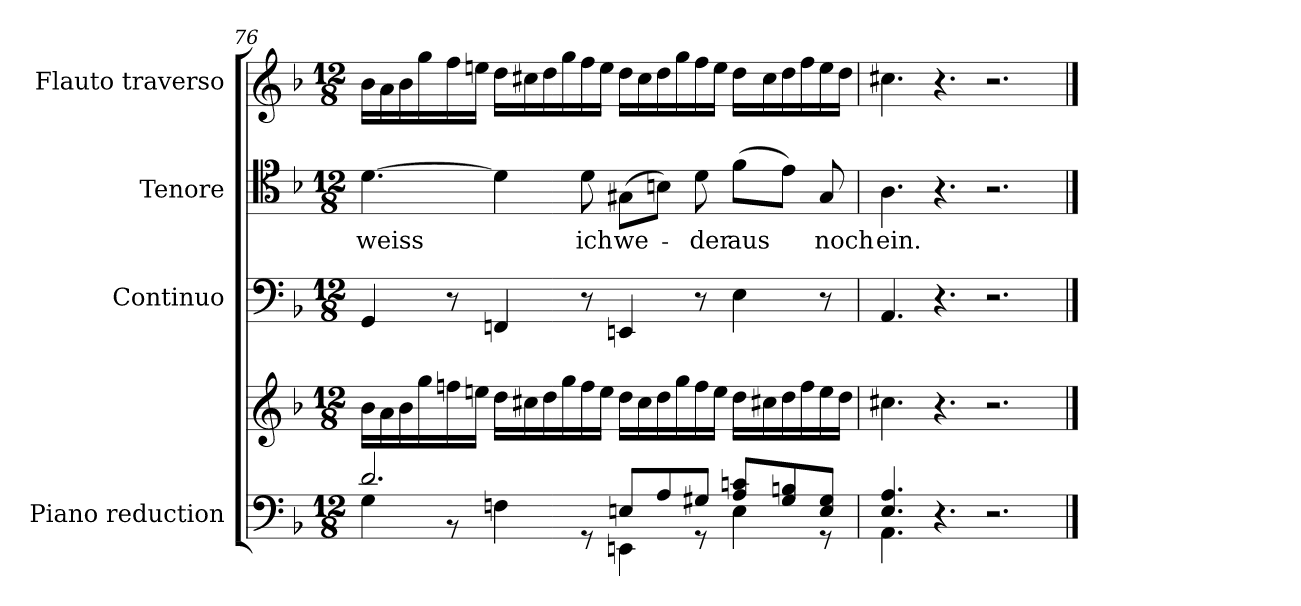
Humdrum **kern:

**kern	**kern	**kern	**kern	**text	**kern
*part4	*part4	*part3	*part2	*part2	*part1
*staff5	*staff4	*staff3	*staff2	*staff2	*staff1
*I"Piano reduction	*	*I"Continuo	*I"Tenore	*	*I"Flauto traverso
*I'Pno	*	*	*	*	*I'Fl
*clefF4	*clefG2	*clefF4	*clefC4	*	*clefG2
*k[b-]	*k[b-]	*k[b-]	*k[b-]	*	*k[b-]
*M12/8	*M12/8	*M12/8	*M12/8	*	*M12/8
=76	=76	=76	=76	=76	=76
*^	*	*	*	*	*
!	!	!	!	!	!LO:LY:b	!
2.d/	4G\	16b-\LL	4GG/	[4.d\	weiss	16b-\LL
.	.	16a\	.	.	.	16a\
.	.	16b-\	.	.	.	16b-\
.	.	16gg\	.	.	.	16gg\
.	8r	16ffn\	8r	.	.	16ff\
.	.	16een\JJ	.	.	.	16een\JJ
.	4Fn\	16dd\LL	4FFn/	4d\]	.	16dd\LL
.	.	16cc#X\	.	.	.	16cc#X\
.	.	16dd\	.	.	.	16dd\
.	.	16gg\	.	.	.	16gg\
!	!	!	!	!	!LO:LY:b	!
.	8r	16ff\	8r	8d\	ich	16ff\
.	.	16ee\JJ	.	.	.	16ee\JJ
!	!	!	!	!	!LO:LY:b	!
8En/L	4EEn\	16dd\LL	4EEn/	(>8G#X\L	we-	16dd\LL
.	.	16cc#\	.	.	.	16cc#\
8A/	.	16dd\	.	8Bn\J)	.	16dd\
.	.	16gg\	.	.	.	16gg\
!	!	!	!	!	!LO:LY:b	!
8G#X/J	8r	16ff\	8r	8d\	-der	16ff\
.	.	16ee\JJ	.	.	.	16ee\JJ
!	!	!	!	!	!LO:LY:b	!
8A/ 8cn/L	4E\	16dd\LL	4E\	(>8f\L	aus	16dd\LL
.	.	16cc#X\	.	.	.	16cc#\
8G#/ 8Bn/	.	16dd\	.	8e\J)	.	16dd\
.	.	16ff\	.	.	.	16ff\
!	!	!	!	!	!LO:LY:b	!
8E/ 8G#/J	8r	16ee\	8r	8G#/	noch	16ee\
.	.	16dd\JJ	.	.	.	16dd\JJ
=77	=77	=77	=77	=77	=77	=77
!	!	!	!	!	!LO:LY:b	!
4.E/ 4.A/	4.AA\	4.cc#X\	4.AA/	4.A\	ein.	4.cc#X\
4.r	4.ryy	4.r	4.r	4.r	.	4.r
2.r	2.ryy	2.r	2.r	2.r	.	2.r
*v	*v	*	*	*	*	*
==	==	==	==	==	==
*-	*-	*-	*-	*-	*-
